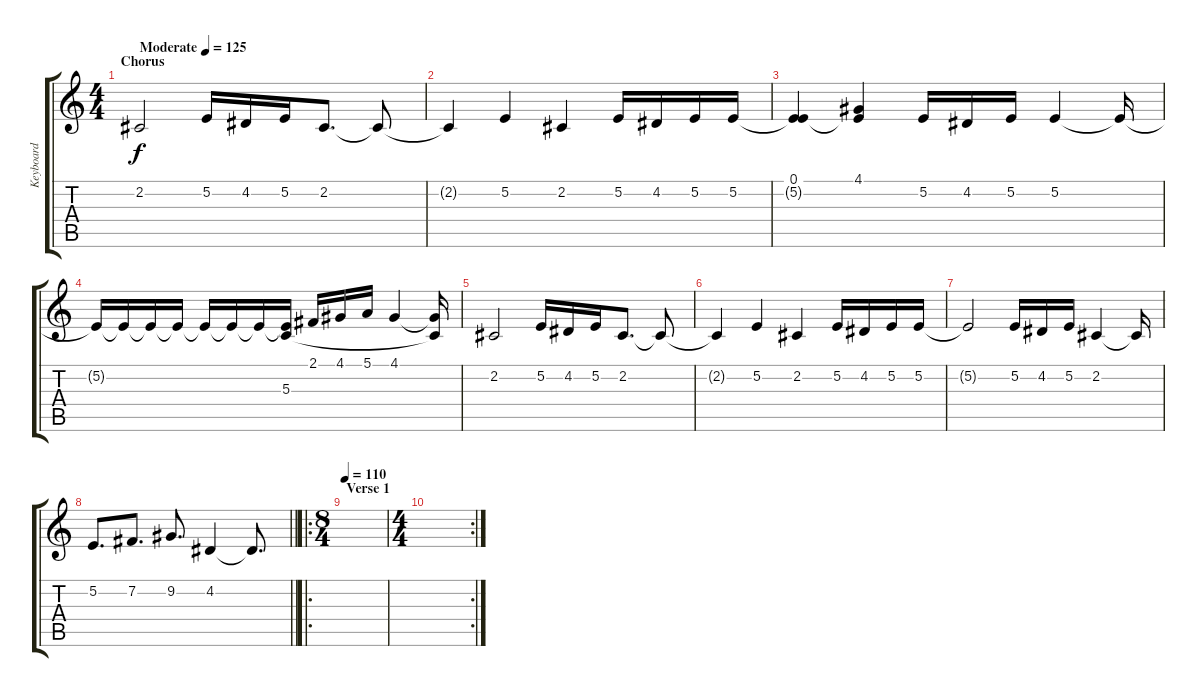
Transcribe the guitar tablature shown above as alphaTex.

\track ("Keyboard" "Keyboard") {instrument synthstrings2}
\staff {score tabs}
\tuning (E4 B3 G3 D3 A2 E2) {hide}
\ts (4 4)
\section ("" "Chorus")
\tempo (125 "Moderate")
\clef g2
\ks c
2.2.2{dy f instrument synthstrings2} 5.2.16 4.2.16 5.2.16 2.2.8{d} 2.2{t}.8 |
2.2{t}.4 5.2.4 2.2.4 5.2.16 4.2.16 5.2.16 5.2.16 |
(0.1 5.2{t}).4 (4.1 5.2{t}).4 5.2.16 4.2.16 5.2.16 5.2.4 5.2{t}.16 |
5.2{t}.16 5.2{t}.16 5.2{t}.16 5.2{t}.16 5.2{t}.16 5.2{t}.16 5.2{t}.16 (5.2{t} 5.3).16 2.1.16 4.1.16 5.1.16 4.1.4 (4.1{t} 5.3{t}).16 |
2.2.2 5.2.16 4.2.16 5.2.16 2.2.8{d} 2.2{t}.8 |
2.2{t}.4 5.2.4 2.2.4 5.2.16 4.2.16 5.2.16 5.2.16 |
5.2{t}.2 5.2.16 4.2.16 5.2.16 2.2.4 2.2{t}.16 |
\barLineRight lightlight
5.2.8{d} 7.2.8{d} 9.2.8{d} 4.2.4 4.2{t}.8{d} |
\ro
\ts (8 4)
\section ("" "Verse 1")
\tempo 110
|
\rc 2
\ts (4 4)
